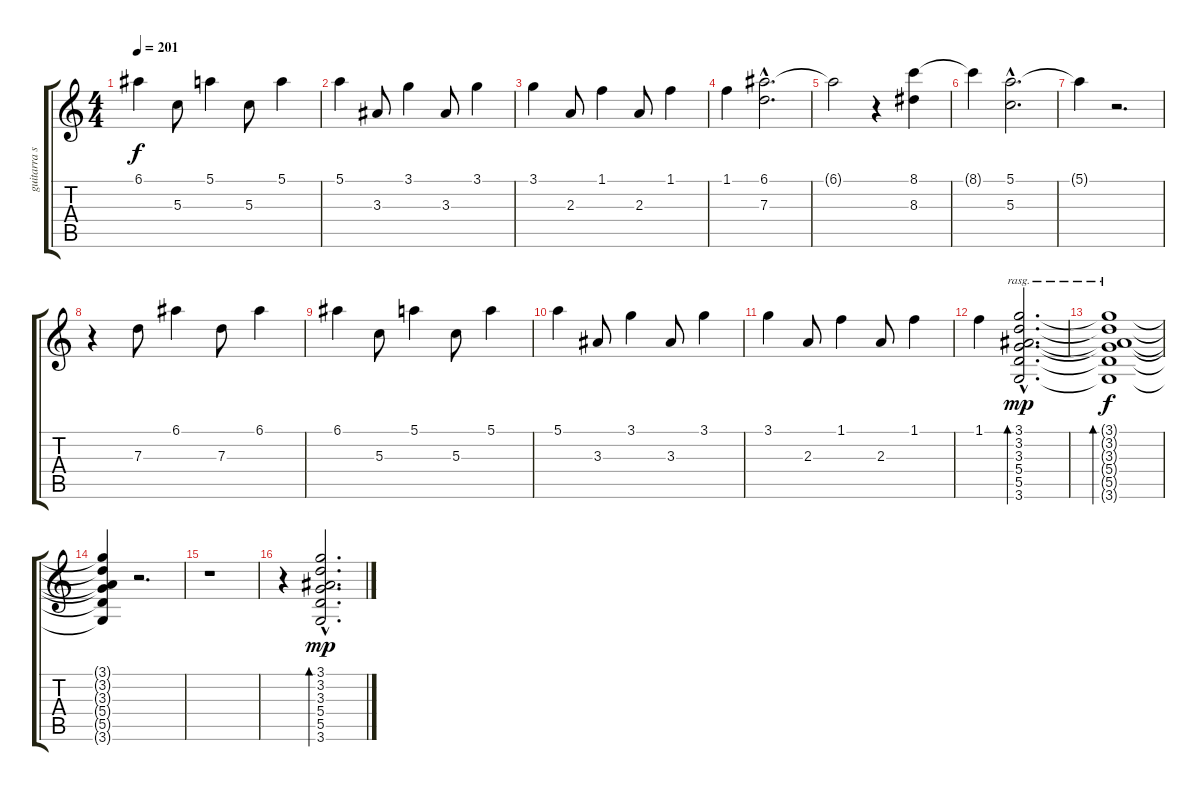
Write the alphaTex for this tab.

\track ("guitarra solo" "guitarra s") {instrument acousticguitarsteel}
\staff {score tabs}
\tuning (E4 B3 G3 D3 A2 E2) {hide}
\ts (4 4)
\tempo 201
\clef g2
\ks c
6.1.4{dy f} 5.3.8 5.1.4 5.3.8 5.1.4 |
5.1.4 3.3.8 3.1.4 3.3.8 3.1.4 |
3.1.4 2.3.8 1.1.4 2.3.8 1.1.4 |
1.1.4 (6.1{hac} 7.3{hac}).2{d} |
6.1{t}.2 r.4 (8.1 8.3).4 |
8.1{t}.4 (5.1{hac} 5.3{hac}).2{d} |
5.1{t}.4 r.2{d} |
r.4 7.3.8 6.1.4 7.3.8 6.1.4 |
6.1.4 5.3.8 5.1.4 5.3.8 5.1.4 |
5.1.4 3.3.8 3.1.4 3.3.8 3.1.4 |
3.1.4 2.3.8 1.1.4 2.3.8 1.1.4 |
1.1.4 (3.1{hac} 3.2{hac} 3.3{hac} 5.4{hac} 5.5{hac} 3.6{hac}).2{d bd 480 rasg ii dy mp} |
(3.1{t} 3.2{t} 3.3{t} 5.4{t} 5.5{t} 3.6{t}).1{bd 480 rasg ii dy f} |
(3.1{t} 3.2{t} 3.3{t} 5.4{t} 5.5{t} 3.6{t}).4 r.2{d} |
r.1 |
r.4 (3.1{hac} 3.2{hac} 3.3{hac} 5.4{hac} 5.5{hac} 3.6{hac}).2{d bd 240 dy mp}
